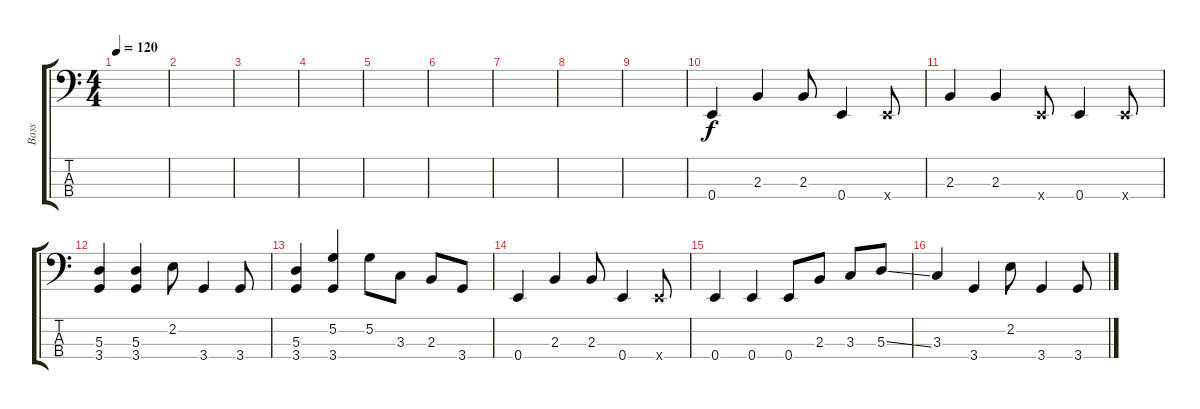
\track ("Bass" "Bass") {instrument slapbass2}
\staff {score tabs}
\tuning (G2 D2 A1 E1) {hide}
\ts (4 4)
\tempo 120
\clef f4
\ks c
|
|
|
|
|
|
|
|
|
0.4.4 2.3.4 2.3.8 0.4.4 0.4{x}.8 |
2.3.4 2.3.4 0.4{x}.8 0.4.4 0.4{x}.8 |
(5.3 3.4).4 (5.3 3.4).4 2.2.8 3.4.4 3.4.8 |
(5.3 3.4).4 (5.2 3.4).4 5.2.8 3.3.8 2.3.8 3.4.8 |
0.4.4 2.3.4 2.3.8 0.4.4 0.4{x}.8 |
0.4.4 0.4.4 0.4.8 2.3.8 3.3.8 5.3{ss}.8 |
3.3.4 3.4.4 2.2.8 3.4.4 3.4.8
